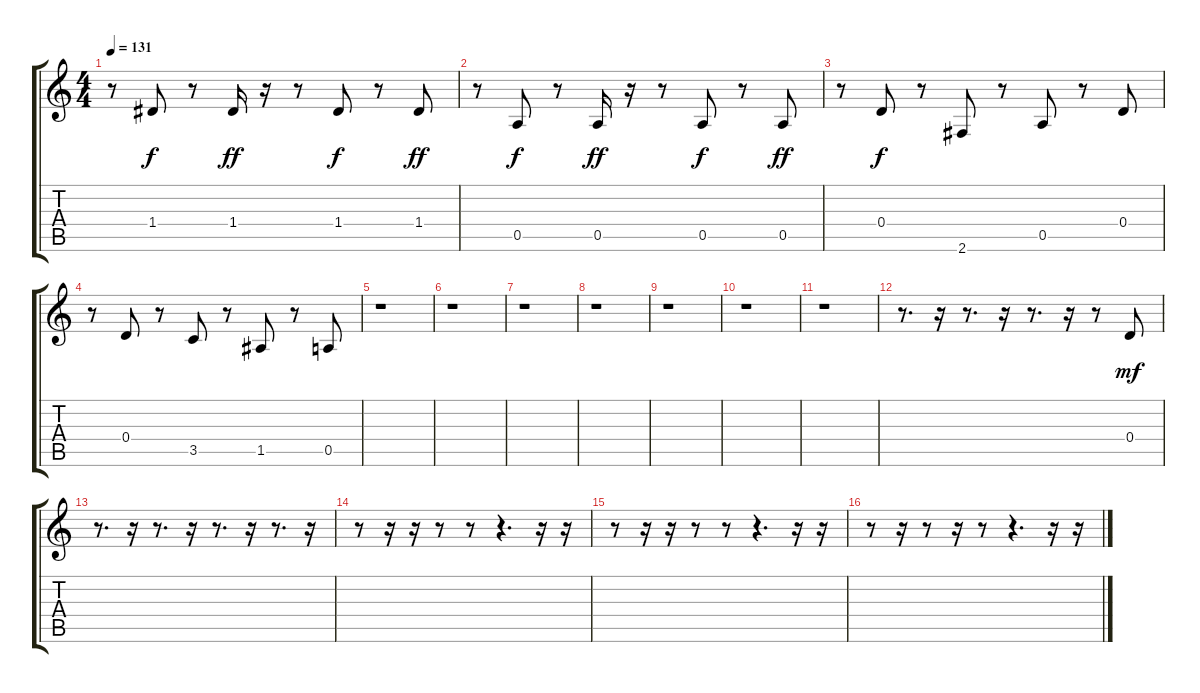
\track "" {instrument fretlessbass}
\staff {score tabs}
\tuning (E4 B3 G3 D3 A2 E2) {hide}
\ts (4 4)
\tempo 131
\clef g2
\ks c
r.8{dy ff} 1.4.8{dy f} r.8 1.4.16{dy ff} r.16 r.8 1.4.8{dy f} r.8 1.4.8{dy ff} |
r.8 0.5.8{dy f} r.8 0.5.16{dy ff} r.16 r.8 0.5.8{dy f} r.8 0.5.8{dy ff} |
r.8 0.4.8{dy f} r.8 2.6.8 r.8 0.5.8 r.8 0.4.8 |
r.8 0.4.8 r.8 3.5.8 r.8 1.5.8 r.8 0.5.8 |
r.1 |
r.1 |
r.1 |
r.1 |
r.1 |
r.1 |
r.1 |
r.8{d} r.16 r.8{d} r.16 r.8{d} r.16 r.8 0.4.8{dy mf} |
r.8{d} r.16 r.8{d} r.16 r.8{d} r.16 r.8{d} r.16 |
r.8 r.16 r.16 r.8 r.8 r.4{d} r.16 r.16 |
r.8 r.16 r.16 r.8 r.8 r.4{d} r.16 r.16 |
r.8 r.16 r.8 r.16 r.8 r.4{d} r.16 r.16
